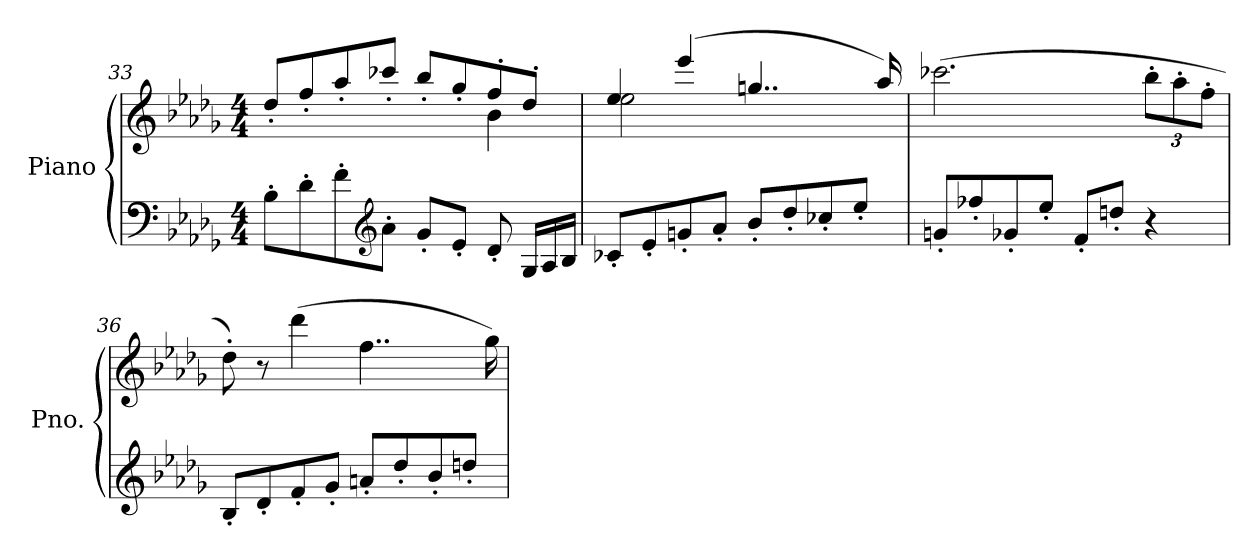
**kern	**kern
*part1	*part1
*staff2	*staff1
*I"Piano	*
*I'Pno.	*
!!LO:LB:g=z
*clefF4	*clefG2
*k[b-e-a-d-g-]	*k[b-e-a-d-g-]
*M4/4	*M4/4
=33	=33
*	*^
8B-'\L	8dd-'/L	2.ryy
8d-'\	8ff'/	.
8f'\	8aa-'/	.
*clefG2	*	*
8a-'\J	8ccc-X'/J	.
8g-'/L	8bb-'/L	.
8e-'/J	8gg-'/	.
8d-'/	8ff'/	4b-\
*Xtuplet	*	*
24G-/LL	8dd-'/J	.
24A-/	.	.
24B-/JJ	.	.
=34	=34	=34
8c-X'/L	4ee-/	2ee-\
8e-'/	.	.
8gn'/	(<4eee-/	.
8a-'/J	.	.
8b-'/L	4..ggn/	2ryy
8dd-'/	.	.
8cc-X'/	.	.
8ee-'/J	.	.
.	16aa-/)	.
*	*v	*v
=35	=35
8gn'/L	(>2.ccc-X\
8ff-X'/	.
8g-X'/	.
8ee-'/J	.
8f'/L	.
8ddn'/J	.
*	*Xbrackettup
4r	12bb-'\L
.	12aa-'\
.	12ff'\J
!!LO:PB:g=z
=36	=36
8B-'/L	8dd-'\)
8d-'/	8r
8f'/	(>4ddd-\
8g-'/J	.
8an'/L	4..ff\
8dd-'/	.
8b-'/	.
8ddn'/J	.
.	16gg-\)
=	=
*-	*-
